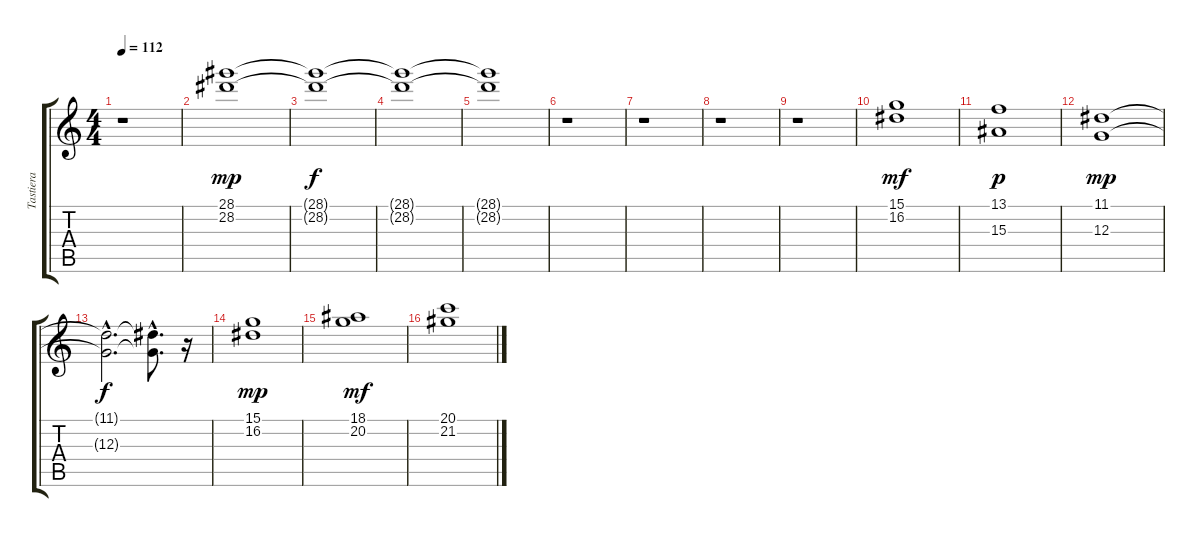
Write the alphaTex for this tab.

\track ("Tastiera" "Tastiera") {instrument rockorgan}
\staff {score tabs}
\tuning (E4 B3 G3 D3 A2 E2) {hide}
\ts (4 4)
\tempo 112
\clef g2
\ks c
r.1{dy mp} |
(28.1 28.2).1 |
(28.1{t} 28.2{t}).1{dy f} |
(28.1{t} 28.2{t}).1 |
(28.1{t} 28.2{t}).1 |
r.1 |
r.1 |
r.1 |
r.1 |
(15.1 16.2).1{dy mf volume 8} |
(13.1 15.3).1{dy p} |
(11.1 12.3).1{dy mp} |
(11.1{hac t} 12.3{hac t}).2{d dy f} (11.1{hac t} 12.3{hac t}).8{d} r.16 |
(15.1 16.2).1{dy mp} |
(18.1 20.2).1{dy mf} |
(20.1 21.2).1
